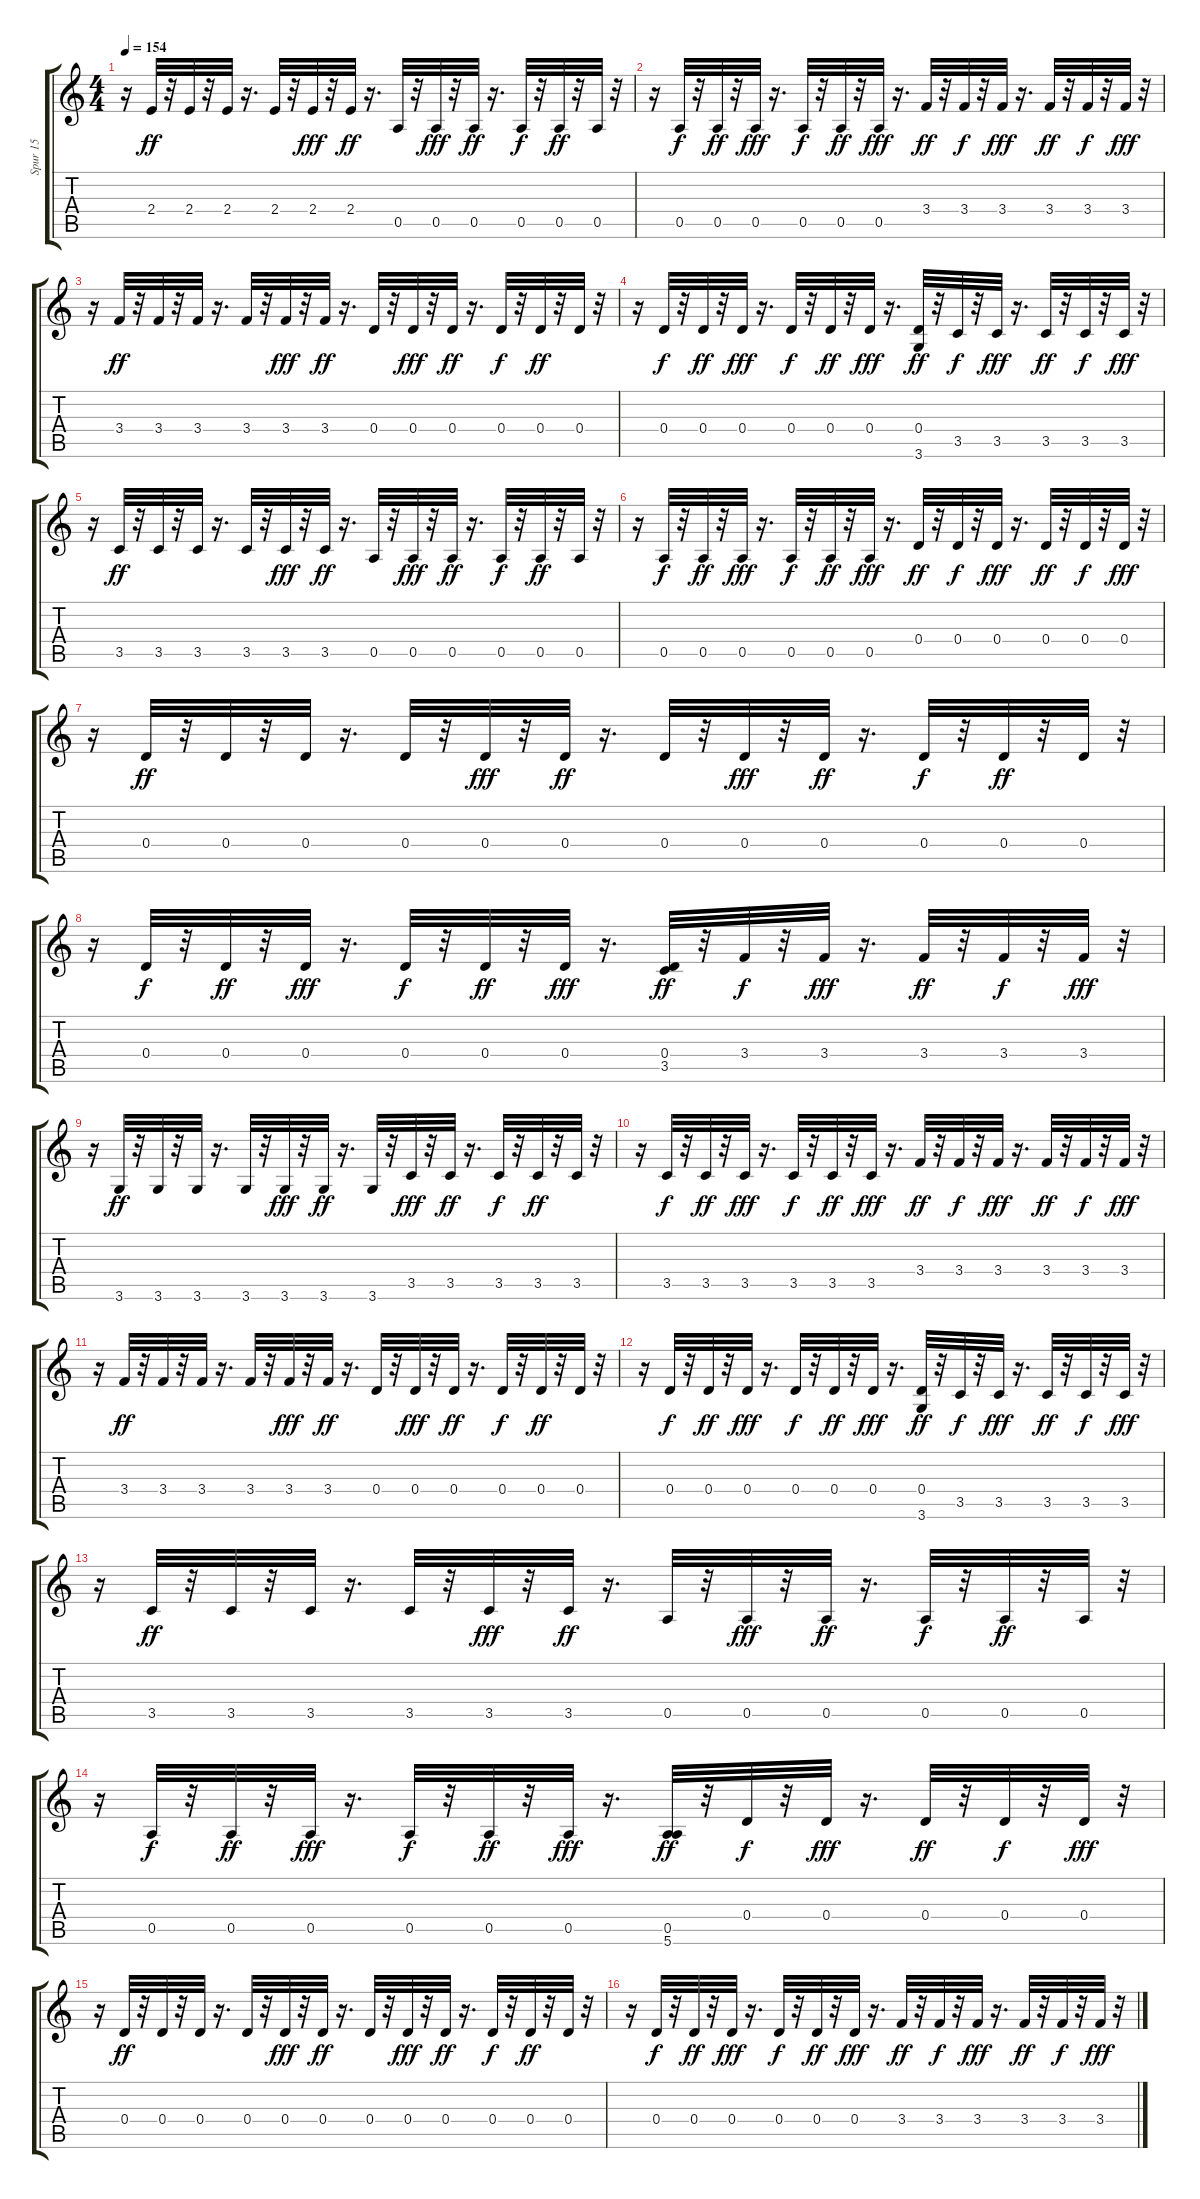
\track ("Spur 15" "Spur 15") {instrument electricguitarmuted}
\staff {score tabs}
\tuning (E4 B3 G3 D3 A2 E2) {hide}
\ts (4 4)
\tempo 154
\clef g2
\ks c
r.16{dy fff} 2.4.32{dy ff} r.32 2.4.32 r.32 2.4.32 r.16{d} 2.4.32 r.32 2.4.32{dy fff} r.32 2.4.32{dy ff} r.16{d} 0.5.32 r.32 0.5.32{dy fff} r.32 0.5.32{dy ff} r.16{d} 0.5.32{dy f} r.32 0.5.32{dy ff} r.32 0.5.32 r.32 |
r.16 0.5.32{dy f} r.32 0.5.32{dy ff} r.32 0.5.32{dy fff} r.16{d} 0.5.32{dy f} r.32 0.5.32{dy ff} r.32 0.5.32{dy fff} r.16{d} 3.4.32{dy ff} r.32 3.4.32{dy f} r.32 3.4.32{dy fff} r.16{d} 3.4.32{dy ff} r.32 3.4.32{dy f} r.32 3.4.32{dy fff} r.32 |
r.16 3.4.32{dy ff} r.32 3.4.32 r.32 3.4.32 r.16{d} 3.4.32 r.32 3.4.32{dy fff} r.32 3.4.32{dy ff} r.16{d} 0.4.32 r.32 0.4.32{dy fff} r.32 0.4.32{dy ff} r.16{d} 0.4.32{dy f} r.32 0.4.32{dy ff} r.32 0.4.32 r.32 |
r.16 0.4.32{dy f} r.32 0.4.32{dy ff} r.32 0.4.32{dy fff} r.16{d} 0.4.32{dy f} r.32 0.4.32{dy ff} r.32 0.4.32{dy fff} r.16{d} (0.4 3.6).32{dy ff} r.32 3.5.32{dy f} r.32 3.5.32{dy fff} r.16{d} 3.5.32{dy ff} r.32 3.5.32{dy f} r.32 3.5.32{dy fff} r.32 |
r.16 3.5.32{dy ff} r.32 3.5.32 r.32 3.5.32 r.16{d} 3.5.32 r.32 3.5.32{dy fff} r.32 3.5.32{dy ff} r.16{d} 0.5.32 r.32 0.5.32{dy fff} r.32 0.5.32{dy ff} r.16{d} 0.5.32{dy f} r.32 0.5.32{dy ff} r.32 0.5.32 r.32 |
r.16 0.5.32{dy f} r.32 0.5.32{dy ff} r.32 0.5.32{dy fff} r.16{d} 0.5.32{dy f} r.32 0.5.32{dy ff} r.32 0.5.32{dy fff} r.16{d} 0.4.32{dy ff} r.32 0.4.32{dy f} r.32 0.4.32{dy fff} r.16{d} 0.4.32{dy ff} r.32 0.4.32{dy f} r.32 0.4.32{dy fff} r.32 |
r.16 0.4.32{dy ff} r.32 0.4.32 r.32 0.4.32 r.16{d} 0.4.32 r.32 0.4.32{dy fff} r.32 0.4.32{dy ff} r.16{d} 0.4.32 r.32 0.4.32{dy fff} r.32 0.4.32{dy ff} r.16{d} 0.4.32{dy f} r.32 0.4.32{dy ff} r.32 0.4.32 r.32 |
r.16 0.4.32{dy f} r.32 0.4.32{dy ff} r.32 0.4.32{dy fff} r.16{d} 0.4.32{dy f} r.32 0.4.32{dy ff} r.32 0.4.32{dy fff} r.16{d} (0.4 3.5).32{dy ff} r.32 3.4.32{dy f} r.32 3.4.32{dy fff} r.16{d} 3.4.32{dy ff} r.32 3.4.32{dy f} r.32 3.4.32{dy fff} r.32 |
r.16 3.6.32{dy ff} r.32 3.6.32 r.32 3.6.32 r.16{d} 3.6.32 r.32 3.6.32{dy fff} r.32 3.6.32{dy ff} r.16{d} 3.6.32 r.32 3.5.32{dy fff} r.32 3.5.32{dy ff} r.16{d} 3.5.32{dy f} r.32 3.5.32{dy ff} r.32 3.5.32 r.32 |
r.16 3.5.32{dy f} r.32 3.5.32{dy ff} r.32 3.5.32{dy fff} r.16{d} 3.5.32{dy f} r.32 3.5.32{dy ff} r.32 3.5.32{dy fff} r.16{d} 3.4.32{dy ff} r.32 3.4.32{dy f} r.32 3.4.32{dy fff} r.16{d} 3.4.32{dy ff} r.32 3.4.32{dy f} r.32 3.4.32{dy fff} r.32 |
r.16 3.4.32{dy ff} r.32 3.4.32 r.32 3.4.32 r.16{d} 3.4.32 r.32 3.4.32{dy fff} r.32 3.4.32{dy ff} r.16{d} 0.4.32 r.32 0.4.32{dy fff} r.32 0.4.32{dy ff} r.16{d} 0.4.32{dy f} r.32 0.4.32{dy ff} r.32 0.4.32 r.32 |
r.16 0.4.32{dy f} r.32 0.4.32{dy ff} r.32 0.4.32{dy fff} r.16{d} 0.4.32{dy f} r.32 0.4.32{dy ff} r.32 0.4.32{dy fff} r.16{d} (0.4 3.6).32{dy ff} r.32 3.5.32{dy f} r.32 3.5.32{dy fff} r.16{d} 3.5.32{dy ff} r.32 3.5.32{dy f} r.32 3.5.32{dy fff} r.32 |
r.16 3.5.32{dy ff} r.32 3.5.32 r.32 3.5.32 r.16{d} 3.5.32 r.32 3.5.32{dy fff} r.32 3.5.32{dy ff} r.16{d} 0.5.32 r.32 0.5.32{dy fff} r.32 0.5.32{dy ff} r.16{d} 0.5.32{dy f} r.32 0.5.32{dy ff} r.32 0.5.32 r.32 |
r.16 0.5.32{dy f} r.32 0.5.32{dy ff} r.32 0.5.32{dy fff} r.16{d} 0.5.32{dy f} r.32 0.5.32{dy ff} r.32 0.5.32{dy fff} r.16{d} (0.5 5.6).32{dy ff} r.32 0.4.32{dy f} r.32 0.4.32{dy fff} r.16{d} 0.4.32{dy ff} r.32 0.4.32{dy f} r.32 0.4.32{dy fff} r.32 |
r.16 0.4.32{dy ff} r.32 0.4.32 r.32 0.4.32 r.16{d} 0.4.32 r.32 0.4.32{dy fff} r.32 0.4.32{dy ff} r.16{d} 0.4.32 r.32 0.4.32{dy fff} r.32 0.4.32{dy ff} r.16{d} 0.4.32{dy f} r.32 0.4.32{dy ff} r.32 0.4.32 r.32 |
r.16 0.4.32{dy f} r.32 0.4.32{dy ff} r.32 0.4.32{dy fff} r.16{d} 0.4.32{dy f} r.32 0.4.32{dy ff} r.32 0.4.32{dy fff} r.16{d} 3.4.32{dy ff} r.32 3.4.32{dy f} r.32 3.4.32{dy fff} r.16{d} 3.4.32{dy ff} r.32 3.4.32{dy f} r.32 3.4.32{dy fff} r.32
